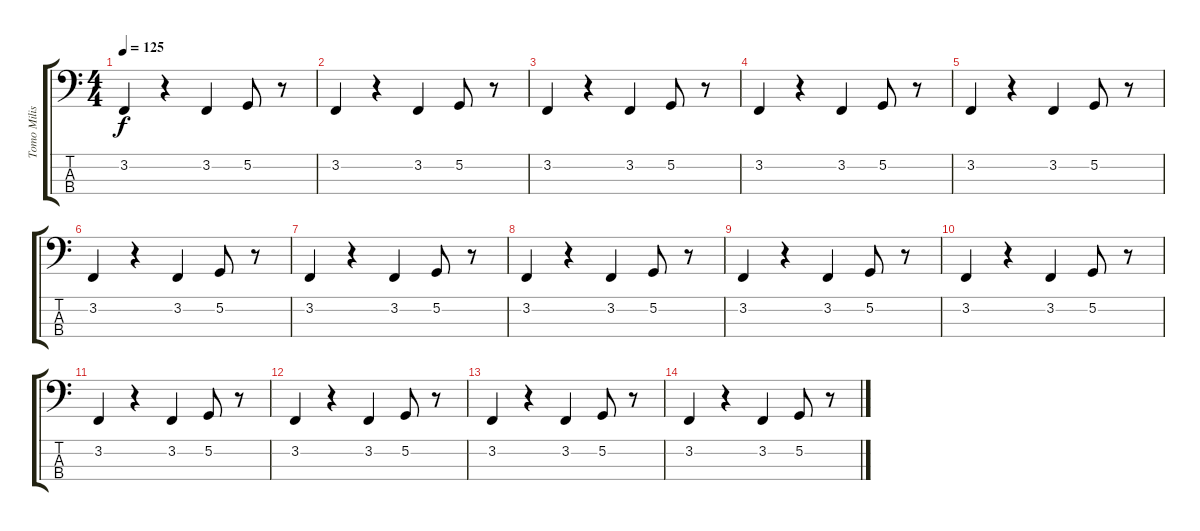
\track ("Tomo Milisevic" "Tomo Milis") {instrument synthdrum}
\staff {score tabs}
\tuning (G2 D2 A1 E1) {hide}
\ts (4 4)
\tempo 125
\clef f4
\ks c
3.2.4{dy f} r.4 3.2.4 5.2.8 r.8 |
3.2.4 r.4 3.2.4 5.2.8 r.8 |
3.2.4 r.4 3.2.4 5.2.8 r.8 |
3.2.4 r.4 3.2.4 5.2.8 r.8 |
3.2.4 r.4 3.2.4 5.2.8 r.8 |
3.2.4 r.4 3.2.4 5.2.8 r.8 |
3.2.4 r.4 3.2.4 5.2.8 r.8 |
3.2.4 r.4 3.2.4 5.2.8 r.8 |
3.2.4 r.4 3.2.4 5.2.8 r.8 |
3.2.4 r.4 3.2.4 5.2.8 r.8 |
3.2.4 r.4 3.2.4 5.2.8 r.8 |
3.2.4 r.4 3.2.4 5.2.8 r.8 |
3.2.4 r.4 3.2.4 5.2.8 r.8 |
3.2.4 r.4 3.2.4 5.2.8 r.8
